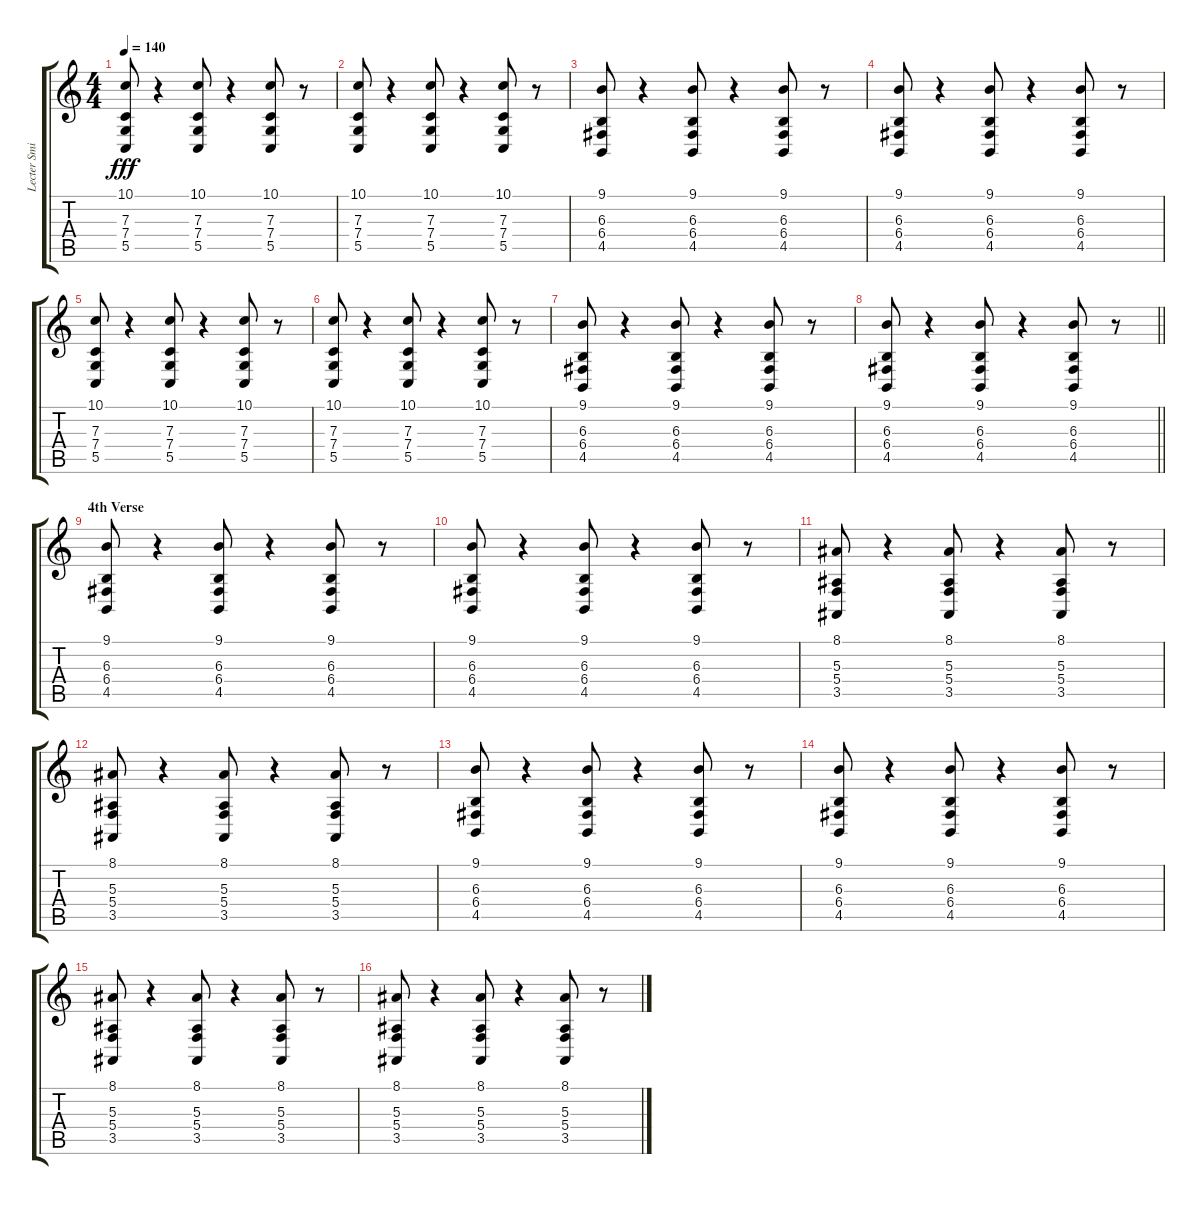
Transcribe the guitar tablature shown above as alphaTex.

\track ("Lecter Smith" "Lecter Smi") {instrument stringensemble1}
\staff {score tabs}
\tuning (D4 A3 F3 C3 G2 D2) {hide}
\ts (4 4)
\tempo 140
\clef g2
\ks c
(10.1 7.3 7.4 5.5).8{dy fff} r.4 (10.1 7.3 7.4 5.5).8 r.4 (10.1 7.3 7.4 5.5).8 r.8 |
(10.1 7.3 7.4 5.5).8 r.4 (10.1 7.3 7.4 5.5).8 r.4 (10.1 7.3 7.4 5.5).8 r.8 |
(9.1 6.3 6.4 4.5).8 r.4 (9.1 6.3 6.4 4.5).8 r.4 (9.1 6.3 6.4 4.5).8 r.8 |
(9.1 6.3 6.4 4.5).8 r.4 (9.1 6.3 6.4 4.5).8 r.4 (9.1 6.3 6.4 4.5).8 r.8 |
(10.1 7.3 7.4 5.5).8 r.4 (10.1 7.3 7.4 5.5).8 r.4 (10.1 7.3 7.4 5.5).8 r.8 |
(10.1 7.3 7.4 5.5).8 r.4 (10.1 7.3 7.4 5.5).8 r.4 (10.1 7.3 7.4 5.5).8 r.8 |
(9.1 6.3 6.4 4.5).8 r.4 (9.1 6.3 6.4 4.5).8 r.4 (9.1 6.3 6.4 4.5).8 r.8 |
\barLineRight lightlight
(9.1 6.3 6.4 4.5).8 r.4 (9.1 6.3 6.4 4.5).8 r.4 (9.1 6.3 6.4 4.5).8 r.8 |
\section ("" "4th Verse")
(9.1 6.3 6.4 4.5).8 r.4 (9.1 6.3 6.4 4.5).8 r.4 (9.1 6.3 6.4 4.5).8 r.8 |
(9.1 6.3 6.4 4.5).8 r.4 (9.1 6.3 6.4 4.5).8 r.4 (9.1 6.3 6.4 4.5).8 r.8 |
(8.1 5.3 5.4 3.5).8 r.4 (8.1 5.3 5.4 3.5).8 r.4 (8.1 5.3 5.4 3.5).8 r.8 |
(8.1 5.3 5.4 3.5).8 r.4 (8.1 5.3 5.4 3.5).8 r.4 (8.1 5.3 5.4 3.5).8 r.8 |
(9.1 6.3 6.4 4.5).8 r.4 (9.1 6.3 6.4 4.5).8 r.4 (9.1 6.3 6.4 4.5).8 r.8 |
(9.1 6.3 6.4 4.5).8 r.4 (9.1 6.3 6.4 4.5).8 r.4 (9.1 6.3 6.4 4.5).8 r.8 |
(8.1 5.3 5.4 3.5).8 r.4 (8.1 5.3 5.4 3.5).8 r.4 (8.1 5.3 5.4 3.5).8 r.8 |
(8.1 5.3 5.4 3.5).8 r.4 (8.1 5.3 5.4 3.5).8 r.4 (8.1 5.3 5.4 3.5).8 r.8
